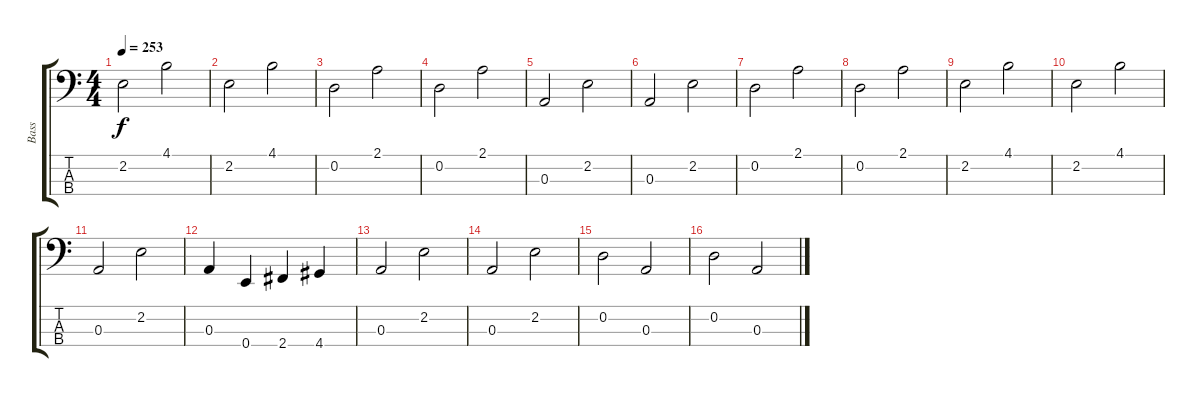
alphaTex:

\track ("Bass" "Bass") {instrument electricbassfinger}
\staff {score tabs}
\tuning (G2 D2 A1 E1) {hide}
\ts (4 4)
\tempo 253
\clef f4
\ks c
2.2.2{dy f} 4.1.2 |
2.2.2 4.1.2 |
0.2.2 2.1.2 |
0.2.2 2.1.2 |
0.3.2 2.2.2 |
0.3.2 2.2.2 |
0.2.2 2.1.2 |
0.2.2 2.1.2 |
2.2.2 4.1.2 |
2.2.2 4.1.2 |
0.3.2 2.2.2 |
0.3.4 0.4.4 2.4.4 4.4.4 |
0.3.2 2.2.2 |
0.3.2 2.2.2 |
0.2.2 0.3.2 |
0.2.2 0.3.2
